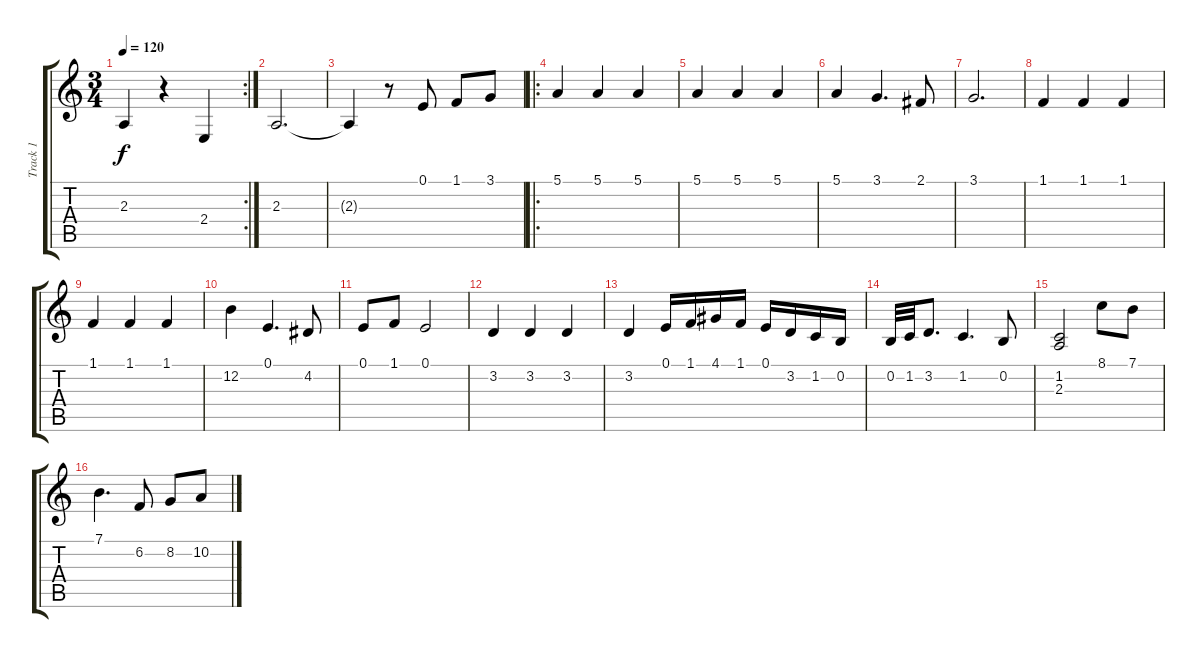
\track ("Track 1" "Track 1") {instrument acousticgrandpiano}
\staff {score tabs}
\tuning (E4 B3 G3 D3 A2 E2) {hide}
\rc 2
\ts (3 4)
\tempo 120
\clef g2
\ks c
2.3{t}.4{dy f} r.4 2.4.4 |
2.3.2{d} |
2.3{t}.4 r.8 0.1.8 1.1.8 3.1.8 |
\ro
5.1.4 5.1.4 5.1.4 |
5.1.4 5.1.4 5.1.4 |
5.1.4 3.1.4{d} 2.1.8 |
3.1.2{d} |
1.1.4 1.1.4 1.1.4 |
1.1.4 1.1.4 1.1.4 |
12.2.4 0.1.4{d} 4.2.8 |
0.1.8 1.1.8 0.1.2 |
3.2.4 3.2.4 3.2.4 |
3.2.4 0.1.16 1.1.16 4.1.16 1.1.16 0.1.16 3.2.16 1.2.16 0.2.16 |
0.2.32 1.2.32 3.2.8{d} 1.2.4{d} 0.2.8 |
(1.2 2.3).2 8.1.8 7.1.8 |
7.1.4{d} 6.2.8 8.2.8 10.2.8
